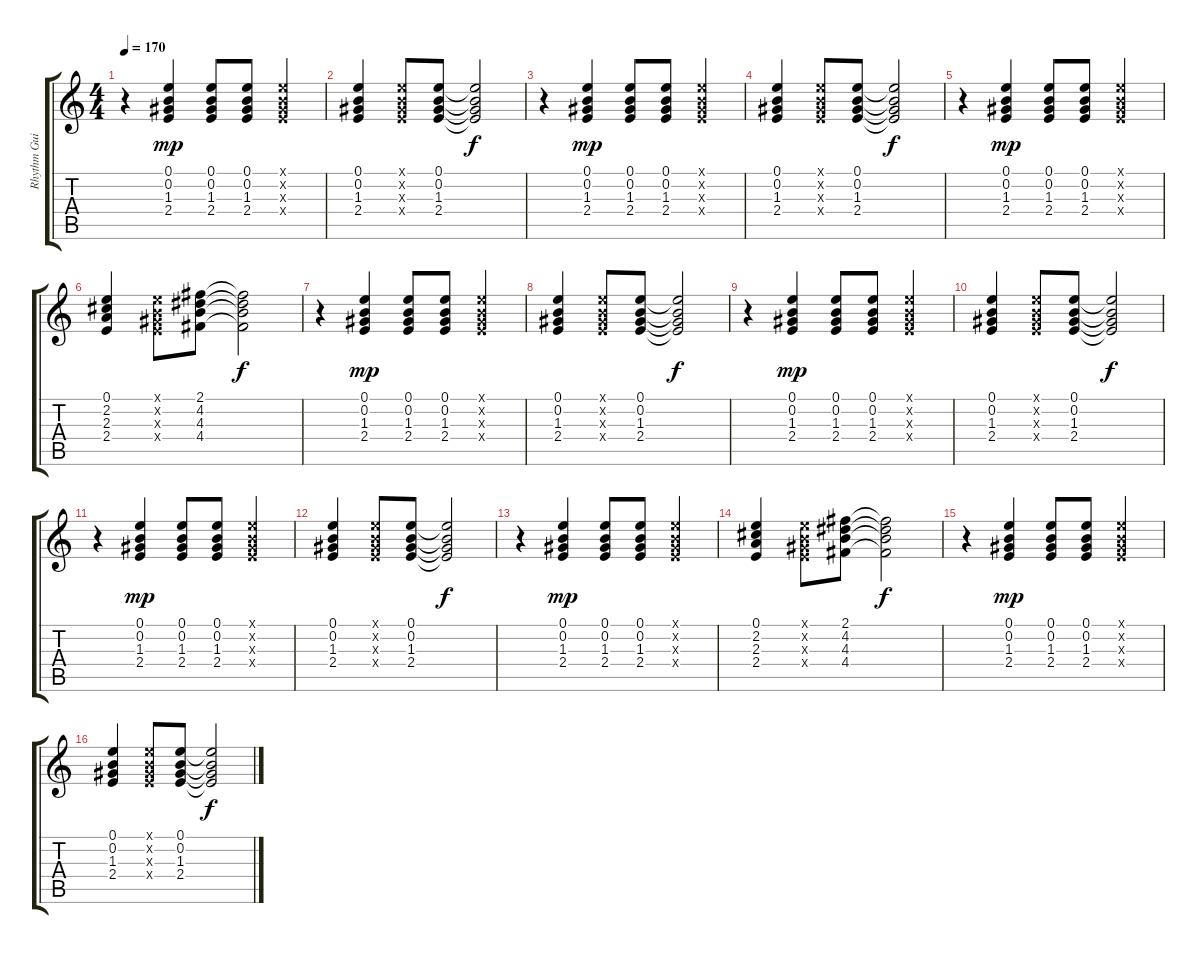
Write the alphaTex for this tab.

\track ("Rhythm Guitar" "Rhythm Gui") {instrument acousticguitarsteel}
\staff {score tabs}
\tuning (E4 B3 G3 D3 A2 E2) {hide}
\ts (4 4)
\tempo 170
\clef g2
\ks c
r.4{dy f} (0.1 0.2 1.3 2.4).4{dy mp} (0.1 0.2 1.3 2.4).8 (0.1 0.2 1.3 2.4).8 (0.1{x} 0.2{x} 1.3{x} 2.4{x}).4 |
(0.1 0.2 1.3 2.4).4 (0.1{x} 0.2{x} 1.3{x} 2.4{x}).8 (0.1 0.2 1.3 2.4).8 (0.1{t} 0.2{t} 1.3{t} 2.4{t}).2{dy f} |
r.4 (0.1 0.2 1.3 2.4).4{dy mp} (0.1 0.2 1.3 2.4).8 (0.1 0.2 1.3 2.4).8 (0.1{x} 0.2{x} 1.3{x} 2.4{x}).4 |
(0.1 0.2 1.3 2.4).4 (0.1{x} 0.2{x} 1.3{x} 2.4{x}).8 (0.1 0.2 1.3 2.4).8 (0.1{t} 0.2{t} 1.3{t} 2.4{t}).2{dy f} |
r.4 (0.1 0.2 1.3 2.4).4{dy mp} (0.1 0.2 1.3 2.4).8 (0.1 0.2 1.3 2.4).8 (0.1{x} 0.2{x} 1.3{x} 2.4{x}).4 |
(0.1 2.2 2.3 2.4).4 (0.1{x} 0.2{x} 1.3{x} 2.4{x}).8 (2.1 4.2 4.3 4.4).8 (2.1{t} 4.2{t} 4.3{t} 4.4{t}).2{dy f} |
r.4 (0.1 0.2 1.3 2.4).4{dy mp} (0.1 0.2 1.3 2.4).8 (0.1 0.2 1.3 2.4).8 (0.1{x} 0.2{x} 1.3{x} 2.4{x}).4 |
(0.1 0.2 1.3 2.4).4 (0.1{x} 0.2{x} 1.3{x} 2.4{x}).8 (0.1 0.2 1.3 2.4).8 (0.1{t} 0.2{t} 1.3{t} 2.4{t}).2{dy f} |
r.4 (0.1 0.2 1.3 2.4).4{dy mp} (0.1 0.2 1.3 2.4).8 (0.1 0.2 1.3 2.4).8 (0.1{x} 0.2{x} 1.3{x} 2.4{x}).4 |
(0.1 0.2 1.3 2.4).4 (0.1{x} 0.2{x} 1.3{x} 2.4{x}).8 (0.1 0.2 1.3 2.4).8 (0.1{t} 0.2{t} 1.3{t} 2.4{t}).2{dy f} |
r.4 (0.1 0.2 1.3 2.4).4{dy mp} (0.1 0.2 1.3 2.4).8 (0.1 0.2 1.3 2.4).8 (0.1{x} 0.2{x} 1.3{x} 2.4{x}).4 |
(0.1 0.2 1.3 2.4).4 (0.1{x} 0.2{x} 1.3{x} 2.4{x}).8 (0.1 0.2 1.3 2.4).8 (0.1{t} 0.2{t} 1.3{t} 2.4{t}).2{dy f} |
r.4 (0.1 0.2 1.3 2.4).4{dy mp} (0.1 0.2 1.3 2.4).8 (0.1 0.2 1.3 2.4).8 (0.1{x} 0.2{x} 1.3{x} 2.4{x}).4 |
(0.1 2.2 2.3 2.4).4 (0.1{x} 0.2{x} 1.3{x} 2.4{x}).8 (2.1 4.2 4.3 4.4).8 (2.1{t} 4.2{t} 4.3{t} 4.4{t}).2{dy f} |
r.4 (0.1 0.2 1.3 2.4).4{dy mp} (0.1 0.2 1.3 2.4).8 (0.1 0.2 1.3 2.4).8 (0.1{x} 0.2{x} 1.3{x} 2.4{x}).4 |
(0.1 0.2 1.3 2.4).4 (0.1{x} 0.2{x} 1.3{x} 2.4{x}).8 (0.1 0.2 1.3 2.4).8 (0.1{t} 0.2{t} 1.3{t} 2.4{t}).2{dy f}
